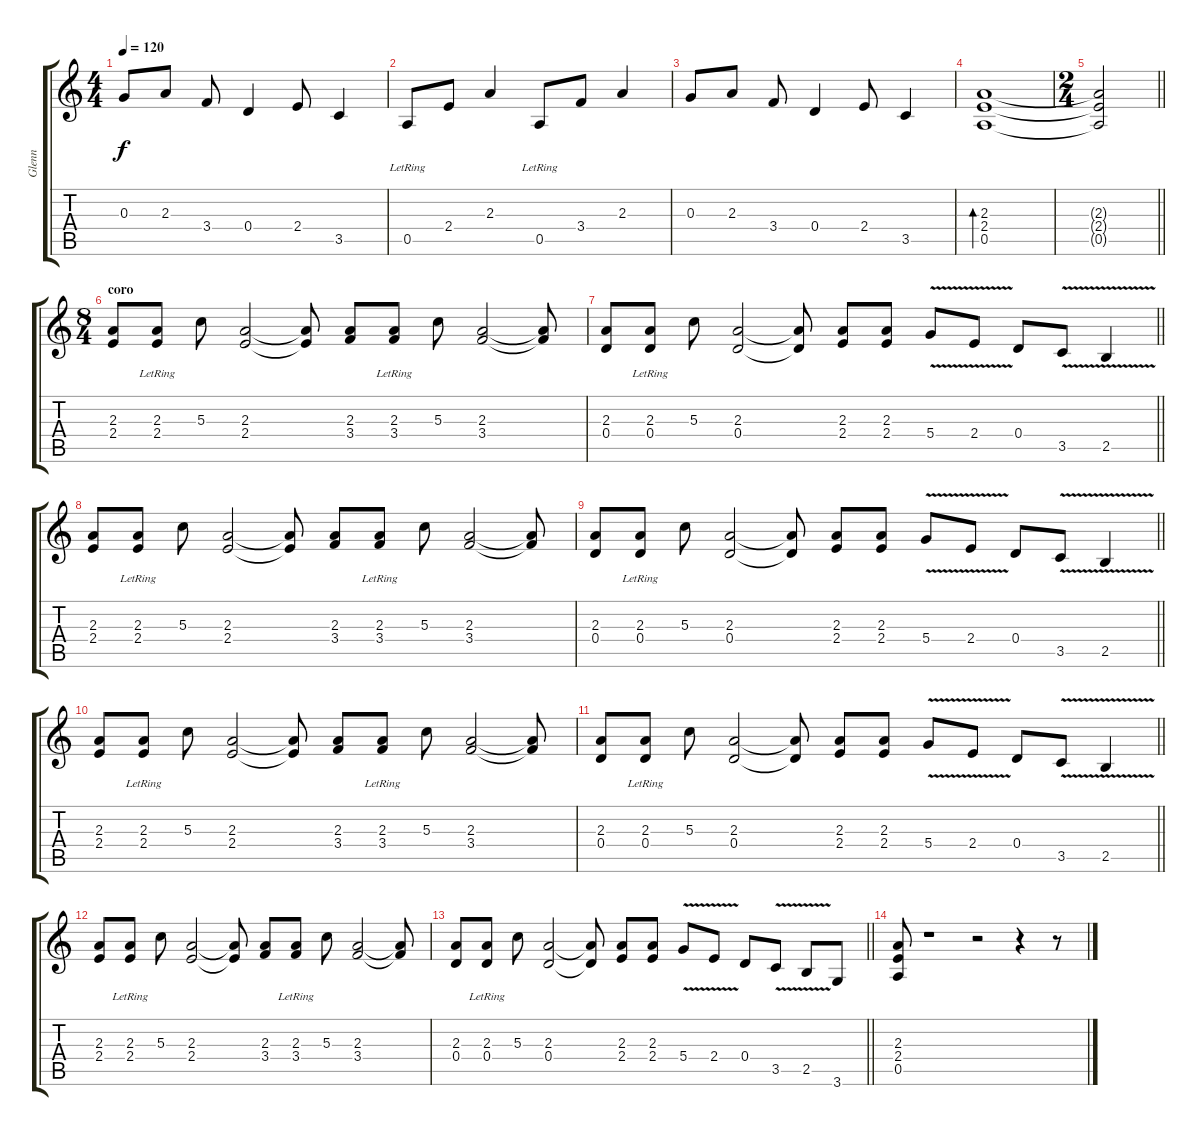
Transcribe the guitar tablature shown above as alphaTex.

\track ("Glenn" "Glenn") {instrument electricguitarclean}
\staff {score tabs}
\tuning (E4 B3 G3 D3 A2 E2) {hide}
\ts (4 4)
\tempo 120
\clef g2
\ks c
0.3.8{dy f} 2.3.8 3.4.8 0.4.4 2.4.8 3.5.4 |
0.5{lr}.8 2.4.8 2.3.4 0.5{lr}.8 3.4.8 2.3.4 |
0.3.8 2.3.8 3.4.8 0.4.4 2.4.8 3.5.4 |
(2.3 2.4 0.5).1{bd 240} |
\ts (2 4)
\barLineRight lightlight
(2.3{t} 2.4{t} 0.5{t}).2 |
\ts (8 4)
\section ("" "coro")
(2.3 2.4).8{instrument distortionguitar} (2.3 2.4{lr}).8 5.3.8 (2.3 2.4).2 (2.3{t} 2.4{t}).8 (2.3 3.4).8 (2.3 3.4{lr}).8 5.3.8 (2.3 3.4).2 (2.3{t} 3.4{t}).8 |
\barLineRight lightlight
(2.3 0.4).8 (2.3 0.4{lr}).8 5.3.8 (2.3 0.4).2 (2.3{t} 0.4{t}).8 (2.3 2.4).8 (2.3 2.4).8 5.4{v}.8 2.4{v}.8 0.4.8 3.5{v}.8 2.5{v}.4 |
(2.3 2.4).8 (2.3 2.4{lr}).8 5.3.8 (2.3 2.4).2 (2.3{t} 2.4{t}).8 (2.3 3.4).8 (2.3 3.4{lr}).8 5.3.8 (2.3 3.4).2 (2.3{t} 3.4{t}).8 |
\barLineRight lightlight
(2.3 0.4).8 (2.3 0.4{lr}).8 5.3.8 (2.3 0.4).2 (2.3{t} 0.4{t}).8 (2.3 2.4).8 (2.3 2.4).8 5.4{v}.8 2.4{v}.8 0.4.8 3.5{v}.8 2.5{v}.4 |
(2.3 2.4).8{instrument distortionguitar} (2.3 2.4{lr}).8 5.3.8 (2.3 2.4).2 (2.3{t} 2.4{t}).8 (2.3 3.4).8 (2.3 3.4{lr}).8 5.3.8 (2.3 3.4).2 (2.3{t} 3.4{t}).8 |
\barLineRight lightlight
(2.3 0.4).8 (2.3 0.4{lr}).8 5.3.8 (2.3 0.4).2 (2.3{t} 0.4{t}).8 (2.3 2.4).8 (2.3 2.4).8 5.4{v}.8 2.4{v}.8 0.4.8 3.5{v}.8 2.5{v}.4 |
(2.3 2.4).8 (2.3 2.4{lr}).8 5.3.8 (2.3 2.4).2 (2.3{t} 2.4{t}).8 (2.3 3.4).8 (2.3 3.4{lr}).8 5.3.8 (2.3 3.4).2 (2.3{t} 3.4{t}).8 |
\barLineRight lightlight
(2.3 0.4).8 (2.3 0.4{lr}).8 5.3.8 (2.3 0.4).2 (2.3{t} 0.4{t}).8 (2.3 2.4).8 (2.3 2.4).8 5.4{v}.8 2.4{v}.8 0.4.8 3.5{v}.8 2.5{v}.8 3.6.8 |
(2.3 2.4 0.5).8 r.1 r.2 r.4 r.8
